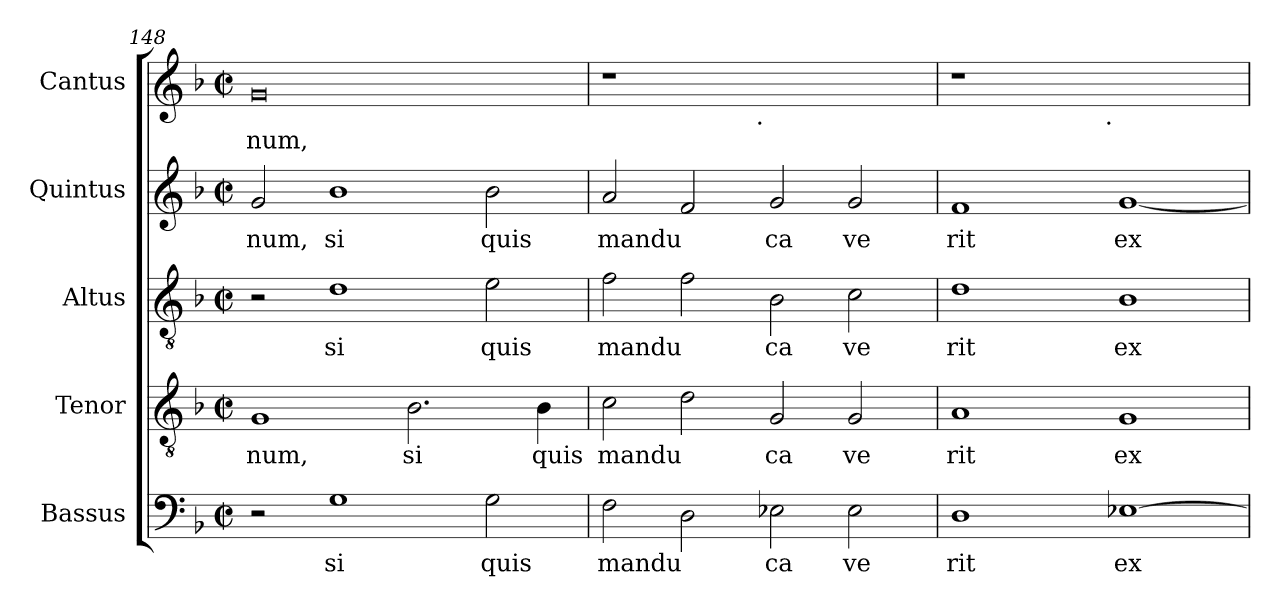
**kern	**text	**kern	**text	**kern	**text	**kern	**text	**kern	**text
*part5	*part5	*part4	*part4	*part3	*part3	*part2	*part2	*part1	*part1
*staff5	*staff5	*staff4	*staff4	*staff3	*staff3	*staff2	*staff2	*staff1	*staff1
*I"Bassus	*	*I"Tenor	*	*I"Altus	*	*I"Quintus	*	*I"Cantus	*
!!LO:PB:g=z
*clefF4	*	*clefGv2	*	*clefGv2	*	*clefG2	*	*clefG2	*
*k[b-]	*	*k[b-]	*	*k[b-]	*	*k[b-]	*	*k[b-]	*
*F:	*	*F:	*	*F:	*	*F:	*	*F:	*
*M2/2	*	*M2/2	*	*M2/2	*	*M2/2	*	*M2/2	*
*met(c|)	*	*met(c|)	*	*met(c|)	*	*met(c|)	*	*met(c|)	*
=148	=148	=148	=148	=148	=148	=148	=148	=148	=148
!	!	!	!LO:LY:b:cj	!	!	!	!LO:LY:b:cj	!	!LO:LY:b:cj
2r	.	1G	-num,	2r	.	2g/	num,	0g	num,
!	!LO:LY:b:cj	!	!	!	!LO:LY:b:cj	!	!LO:LY:b:cj	!	!
1G	si	.	.	1d	si	1b-	si	.	.
!	!	!	!LO:LY:b:cj	!	!	!	!	!	!
.	.	2.B-\	si	.	.	.	.	.	.
!	!LO:LY:b:cj	!	!	!	!LO:LY:b:cj	!	!LO:LY:b:cj	!	!
2G\	quis	.	.	2e\	quis	2b-\	quis	.	.
!	!	!	!LO:LY:b:cj	!	!	!	!	!	!
.	.	4B-\	quis	.	.	.	.	.	.
=149	=149	=149	=149	=149	=149	=149	=149	=149	=149
!	!LO:LY:b:cj	!	!LO:LY:b:cj	!	!LO:LY:b:cj	!	!LO:LY:b:cj	!	!
*	*	*	*	*	*	*	*	*^	*
2F\	mandu	2c\	mandu	2f\	mandu	2a/	mandu	1r	2ryy	.
!	!LO:LY:b:cj	!	!LO:LY:b:cj	!	!LO:LY:b:cj	!	!LO:LY:b:cj	!	!	!
2D\	.	2d\	.	2f\	.	2f/	.	.	4...ryy	.
!	!	!	!	!	!	!	!	!	!LO:TX:b:t=.	!
.	.	.	.	.	.	.	.	.	1ryy	.
!	!LO:LY:b:cj	!	!LO:LY:b:cj	!	!LO:LY:b:cj	!	!LO:LY:b:cj	!	!	!
2E-X\	ca	2G/	ca	2B-\	ca	2g/	ca	1ryy	.	.
!	!LO:LY:b:cj	!	!LO:LY:b:cj	!	!LO:LY:b:cj	!	!LO:LY:b:cj	!	!	!
2E-\	ve	2G/	ve	2c\	ve	2g/	ve	.	.	.
.	.	.	.	.	.	.	.	.	32ryy	.
=150	=150	=150	=150	=150	=150	=150	=150	=150	=150	=150
!	!LO:LY:b:cj	!	!LO:LY:b:cj	!	!LO:LY:b:cj	!	!LO:LY:b:cj	!	!	!
1D	rit	1A	rit	1d	rit	1f	rit	1r	2ryy	.
.	.	.	.	.	.	.	.	.	4...ryy	.
!	!	!	!	!	!	!	!	!	!LO:TX:b:t=.	!
.	.	.	.	.	.	.	.	.	1ryy	.
!	!LO:LY:b:cj	!	!LO:LY:b:cj	!	!LO:LY:b:cj	!	!LO:LY:b:cj	!	!	!
[>1E-X	ex	1G	ex	1B-	ex	[<1g	ex	1ryy	.	.
.	.	.	.	.	.	.	.	.	32ryy	.
*	*	*	*	*	*	*	*	*v	*v	*
=	=	=	=	=	=	=	=	=	=
*-	*-	*-	*-	*-	*-	*-	*-	*-	*-
